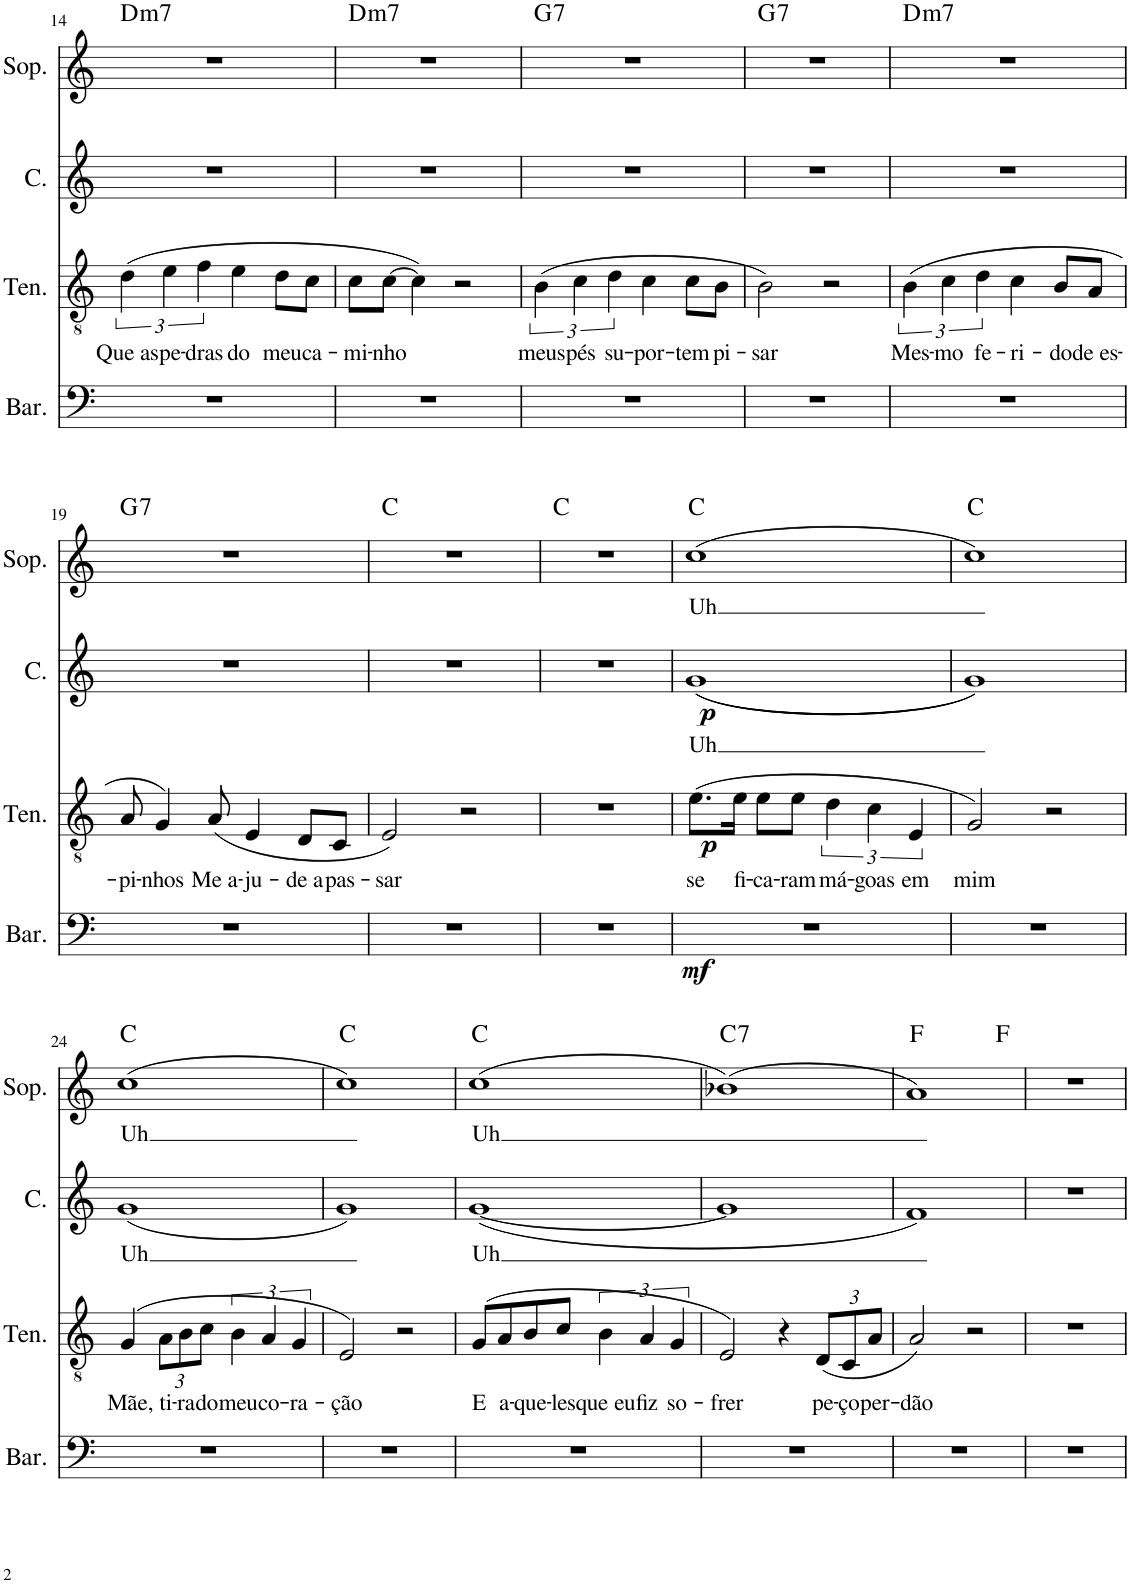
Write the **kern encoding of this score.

**kern	**dynam	**kern	**text	**dynam	**kern	**text	**dynam	**kern	**text	**harte
*part4	*part4	*part3	*part3	*part3	*part2	*part2	*part2	*part1	*part1	*part1
*staff4	*staff4	*staff3	*staff3	*staff3	*staff2	*staff2	*staff2	*staff1	*staff1	*
*I"Barítono	*	*I"Tenor	*	*	*I"Contralto	*	*	*I"Soprano	*	*
*I'Bar.	*	*I'Ten.	*	*	*I'C.	*	*	*I'Sop.	*	*
!!LO:PB:g=z
*clefF4	*	*clefGv2	*	*	*clefG2	*	*	*clefG2	*	*
*k[]	*	*k[]	*	*	*k[]	*	*	*k[]	*	*
*M4/4	*	*M4/4	*	*	*M4/4	*	*	*M4/4	*	*
*met(c)	*	*met(c)	*	*	*met(c)	*	*	*met(c)	*	*
=14	=14	=14	=14	=14	=14	=14	=14	=14	=14	=14
!	!	!	!LO:LY:b	!	!	!	!	!	!	!LO:H:kt=m7
1r	.	(6d\	Que as	.	1r	.	.	1r	.	D:min7
!	!	!	!LO:LY:b	!	!	!	!	!	!	!
.	.	6e\	pe-	.	.	.	.	.	.	.
!	!	!	!LO:LY:b	!	!	!	!	!	!	!
.	.	6f\	-dras	.	.	.	.	.	.	.
!	!	!	!LO:LY:b	!	!	!	!	!	!	!
.	.	4e\	do	.	.	.	.	.	.	.
!	!	!	!LO:LY:b	!	!	!	!	!	!	!
.	.	8d\L	meu	.	.	.	.	.	.	.
!	!	!	!LO:LY:b	!	!	!	!	!	!	!
.	.	8c\J	ca-	.	.	.	.	.	.	.
=15	=15	=15	=15	=15	=15	=15	=15	=15	=15	=15
!	!	!	!LO:LY:b	!	!	!	!	!	!	!LO:H:kt=m7
1r	.	8c\L	-mi-	.	1r	.	.	1r	.	D:min7
!	!	!	!LO:LY:b	!	!	!	!	!	!	!
.	.	[8c\J	-nho	.	.	.	.	.	.	.
.	.	4c\])	.	.	.	.	.	.	.	.
.	.	2r	.	.	.	.	.	.	.	.
=16	=16	=16	=16	=16	=16	=16	=16	=16	=16	=16
!	!	!	!LO:LY:b	!	!	!	!	!	!	!LO:H:kt=7
1r	.	(6B\	meus	.	1r	.	.	1r	.	G:7
!	!	!	!LO:LY:b	!	!	!	!	!	!	!
.	.	6c\	pés	.	.	.	.	.	.	.
!	!	!	!LO:LY:b	!	!	!	!	!	!	!
.	.	6d\	su-	.	.	.	.	.	.	.
!	!	!	!LO:LY:b	!	!	!	!	!	!	!
.	.	4c\	-por-	.	.	.	.	.	.	.
!	!	!	!LO:LY:b	!	!	!	!	!	!	!
.	.	8c\L	-tem	.	.	.	.	.	.	.
!	!	!	!LO:LY:b	!	!	!	!	!	!	!
.	.	8B\J	pi-	.	.	.	.	.	.	.
=17	=17	=17	=17	=17	=17	=17	=17	=17	=17	=17
!	!	!	!LO:LY:b	!	!	!	!	!	!	!LO:H:kt=7
1r	.	2B\)	-sar	.	1r	.	.	1r	.	G:7
.	.	2r	.	.	.	.	.	.	.	.
=18	=18	=18	=18	=18	=18	=18	=18	=18	=18	=18
!	!	!	!LO:LY:b	!	!	!	!	!	!	!LO:H:kt=m7
1r	.	(6B\	Mes-	.	1r	.	.	1r	.	D:min7
!	!	!	!LO:LY:b	!	!	!	!	!	!	!
.	.	6c\	-mo	.	.	.	.	.	.	.
!	!	!	!LO:LY:b	!	!	!	!	!	!	!
.	.	6d\	fe-	.	.	.	.	.	.	.
!	!	!	!LO:LY:b	!	!	!	!	!	!	!
.	.	4c\	-ri-	.	.	.	.	.	.	.
!	!	!	!LO:LY:b	!	!	!	!	!	!	!
.	.	8B/L	-do	.	.	.	.	.	.	.
!	!	!	!LO:LY:b	!	!	!	!	!	!	!
.	.	8A/J	de es-	.	.	.	.	.	.	.
!!LO:LB:g=z
=19	=19	=19	=19	=19	=19	=19	=19	=19	=19	=19
!	!	!	!LO:LY:b	!	!	!	!	!	!	!LO:H:kt=7
1r	.	8A/	-pi-	.	1r	.	.	1r	.	G:7
!	!	!	!LO:LY:b	!	!	!	!	!	!	!
.	.	4G/)	-nhos	.	.	.	.	.	.	.
!	!	!	!LO:LY:b	!	!	!	!	!	!	!
.	.	(8A/	Me a-	.	.	.	.	.	.	.
!	!	!	!LO:LY:b	!	!	!	!	!	!	!
.	.	4E/	-ju-	.	.	.	.	.	.	.
!	!	!	!LO:LY:b	!	!	!	!	!	!	!
.	.	8D/L	-de a	.	.	.	.	.	.	.
!	!	!	!LO:LY:b	!	!	!	!	!	!	!
.	.	8C/J	pas-	.	.	.	.	.	.	.
=20	=20	=20	=20	=20	=20	=20	=20	=20	=20	=20
!	!	!	!LO:LY:b	!	!	!	!	!	!	!
1r	.	2E/)	-sar	.	1r	.	.	1r	.	C:maj
.	.	2r	.	.	.	.	.	.	.	.
=21	=21	=21	=21	=21	=21	=21	=21	=21	=21	=21
1r	.	1r	.	.	1r	.	.	1r	.	C:maj
=22	=22	=22	=22	=22	=22	=22	=22	=22	=22	=22
!	!LO:DY:b	!	!LO:LY:b	!LO:DY:b	!	!LO:LY:b	!LO:DY:b	!	!LO:LY:b	!
1r	mf	(8.e\L	se	p	((1g	Uh	p	(1cc	Uh	C:maj
!	!	!	!LO:LY:b	!	!	!	!	!	!	!
.	.	16e\Jk	fi-	.	.	.	.	.	.	.
!	!	!	!LO:LY:b	!	!	!	!	!	!	!
.	.	8e\L	-ca-	.	.	.	.	.	.	.
!	!	!	!LO:LY:b	!	!	!	!	!	!	!
.	.	8e\J	-ram	.	.	.	.	.	.	.
!	!	!	!LO:LY:b	!	!	!	!	!	!	!
.	.	6d\	má-	.	.	.	.	.	.	.
!	!	!	!LO:LY:b	!	!	!	!	!	!	!
.	.	6c\	-goas	.	.	.	.	.	.	.
!	!	!	!LO:LY:b	!	!	!	!	!	!	!
.	.	6E/	em	.	.	.	.	.	.	.
=23	=23	=23	=23	=23	=23	=23	=23	=23	=23	=23
!	!	!	!LO:LY:b	!	!	!	!	!	!	!
1r	.	2G/)	mim	.	1g))	.	.	1cc)	.	C:maj
.	.	2r	.	.	.	.	.	.	.	.
!!LO:LB:g=z
=24	=24	=24	=24	=24	=24	=24	=24	=24	=24	=24
!	!	!	!LO:LY:b	!	!	!LO:LY:b	!	!	!LO:LY:b	!
1r	.	(4G/	Mãe,	.	(1g	Uh	.	(1cc	Uh	C:maj
*	*	*Xbrackettup	*	*	*	*	*	*	*	*
!	!	!	!LO:LY:b	!	!	!	!	!	!	!
.	.	12A\L	ti-	.	.	.	.	.	.	.
!	!	!	!LO:LY:b	!	!	!	!	!	!	!
.	.	12B\	-ra	.	.	.	.	.	.	.
!	!	!	!LO:LY:b	!	!	!	!	!	!	!
.	.	12c\J	do	.	.	.	.	.	.	.
*	*	*brackettup	*	*	*	*	*	*	*	*
!	!	!	!LO:LY:b	!	!	!	!	!	!	!
.	.	6B\	meu	.	.	.	.	.	.	.
!	!	!	!LO:LY:b	!	!	!	!	!	!	!
.	.	6A/	co-	.	.	.	.	.	.	.
!	!	!	!LO:LY:b	!	!	!	!	!	!	!
.	.	6G/	-ra-	.	.	.	.	.	.	.
=25	=25	=25	=25	=25	=25	=25	=25	=25	=25	=25
!	!	!	!LO:LY:b	!	!	!	!	!	!	!
1r	.	2E/)	-ção	.	1g)	.	.	1cc)	.	C:maj
.	.	2r	.	.	.	.	.	.	.	.
=26	=26	=26	=26	=26	=26	=26	=26	=26	=26	=26
!	!	!	!LO:LY:b	!	!	!LO:LY:b	!	!	!LO:LY:b	!
1r	.	(8G/L	E	.	([1g	Uh	.	(1cc	Uh	C:maj
!	!	!	!LO:LY:b	!	!	!	!	!	!	!
.	.	8A/	a-	.	.	.	.	.	.	.
!	!	!	!LO:LY:b	!	!	!	!	!	!	!
.	.	8B/	-que-	.	.	.	.	.	.	.
!	!	!	!LO:LY:b	!	!	!	!	!	!	!
.	.	8c/J	-les	.	.	.	.	.	.	.
!	!	!	!LO:LY:b	!	!	!	!	!	!	!
.	.	6B\	que eu	.	.	.	.	.	.	.
!	!	!	!LO:LY:b	!	!	!	!	!	!	!
.	.	6A/	fiz	.	.	.	.	.	.	.
!	!	!	!LO:LY:b	!	!	!	!	!	!	!
.	.	6G/	so-	.	.	.	.	.	.	.
=27	=27	=27	=27	=27	=27	=27	=27	=27	=27	=27
!	!	!	!LO:LY:b	!	!	!	!	!	!	!LO:H:kt=7
1r	.	2E/)	-frer	.	1g]	.	.	(1b-X)	.	C:7
.	.	4r	.	.	.	.	.	.	.	.
*	*	*Xbrackettup	*	*	*	*	*	*	*	*
!	!	!	!LO:LY:b	!	!	!	!	!	!	!
.	.	(12D/L	pe-	.	.	.	.	.	.	.
!	!	!	!LO:LY:b	!	!	!	!	!	!	!
.	.	12C/	-ço	.	.	.	.	.	.	.
!	!	!	!LO:LY:b	!	!	!	!	!	!	!
.	.	12A/J	per-	.	.	.	.	.	.	.
=28	=28	=28	=28	=28	=28	=28	=28	=28	=28	=28
!	!	!	!LO:LY:b	!	!	!	!	!	!	!
*	*	*	*	*	*	*	*	*^	*	*
1r	.	2A/)	-dão	.	1f)	.	.	1a)	2.ryy	.	F:maj
.	.	2r	.	.	.	.	.	.	.	.	.
.	.	.	.	.	.	.	.	.	4ryy	.	F:maj
*	*	*	*	*	*	*	*	*v	*v	*	*
=29	=29	=29	=29	=29	=29	=29	=29	=29	=29	=29
1r	.	1r	.	.	1r	.	.	1r	.	.
=	=	=	=	=	=	=	=	=	=	=
*-	*-	*-	*-	*-	*-	*-	*-	*-	*-	*-
